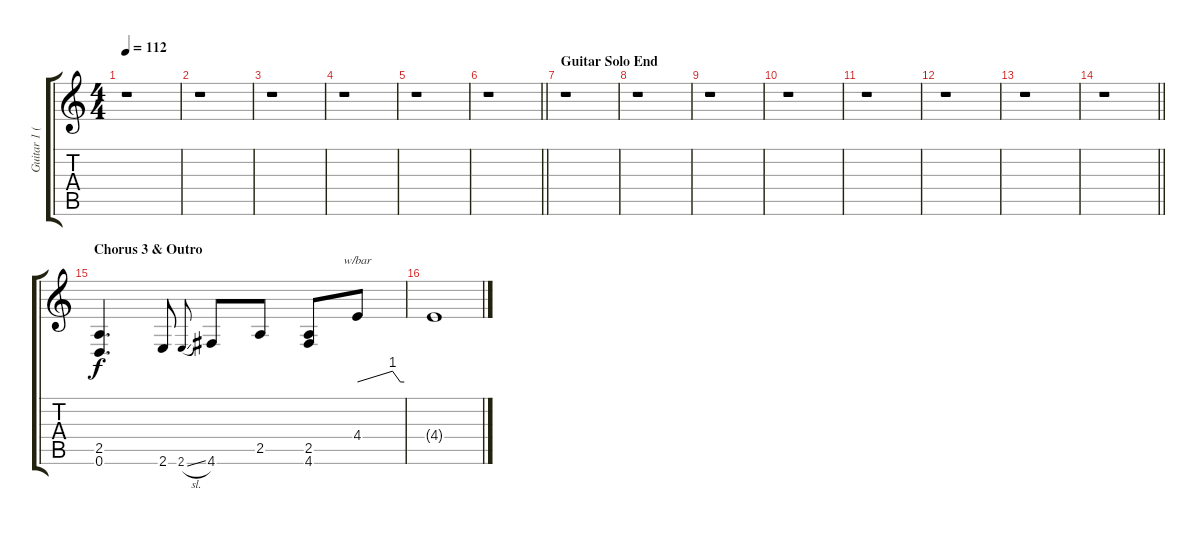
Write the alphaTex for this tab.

\track ("Guitar 1 (Distortion)" "Guitar 1 (") {instrument distortionguitar}
\staff {score tabs}
\tuning (D4 A3 F3 C3 G2 D2) {hide}
\ts (4 4)
\tempo 112
\clef g2
\ks c
r.1{dy f} |
r.1 |
r.1 |
r.1 |
r.1 |
\barLineRight lightlight
r.1 |
\section ("" "Guitar Solo End")
r.1 |
r.1 |
r.1 |
r.1 |
r.1 |
r.1 |
r.1 |
\barLineRight lightlight
r.1 |
\section ("" "Chorus 3 & Outro")
(2.5 0.6).4{d} 2.6.8 2.6{sl}.8{gr onbeat} 4.6.8 2.5.8 (2.5 4.6).8 4.4.8{tbe (custom default 0 0 45 4 55 0 60 0)} |
4.4{t}.1
